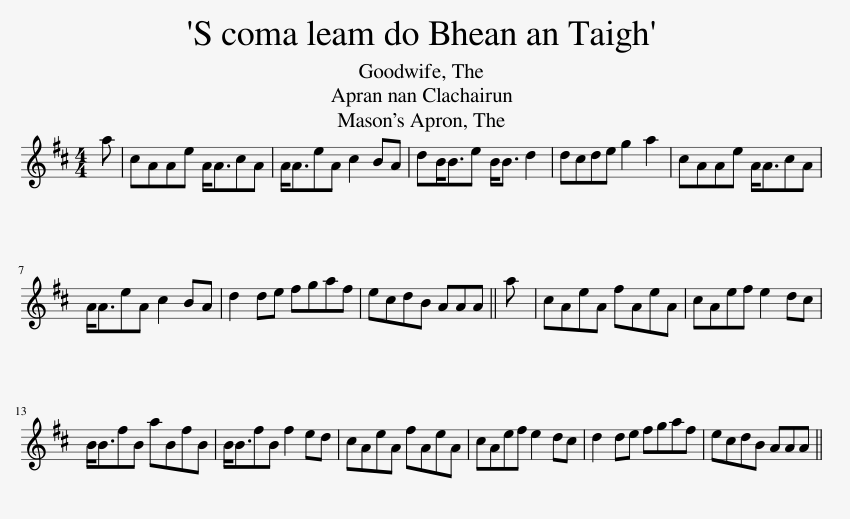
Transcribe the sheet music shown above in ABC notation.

X:1
L:1/8
M:4/4
I:linebreak $
K:D
V:1 treble
V:1
 a | cAAe A<AcA | A<AeA c2 BA | dB<Be B<B d2 | dcde g2 a2 | %5
 cAAe A<AcA |$ A<AeA c2 BA | d2 de fgaf | ecdB AAA || a | %10
 cAeA fAeA | cAef e2 dc |$ B<BfB aBfB | B<BfB f2 ed | cAeA fAeA | %15
 cAef e2 dc | d2 de fgaf | ecdB AAA || %18
